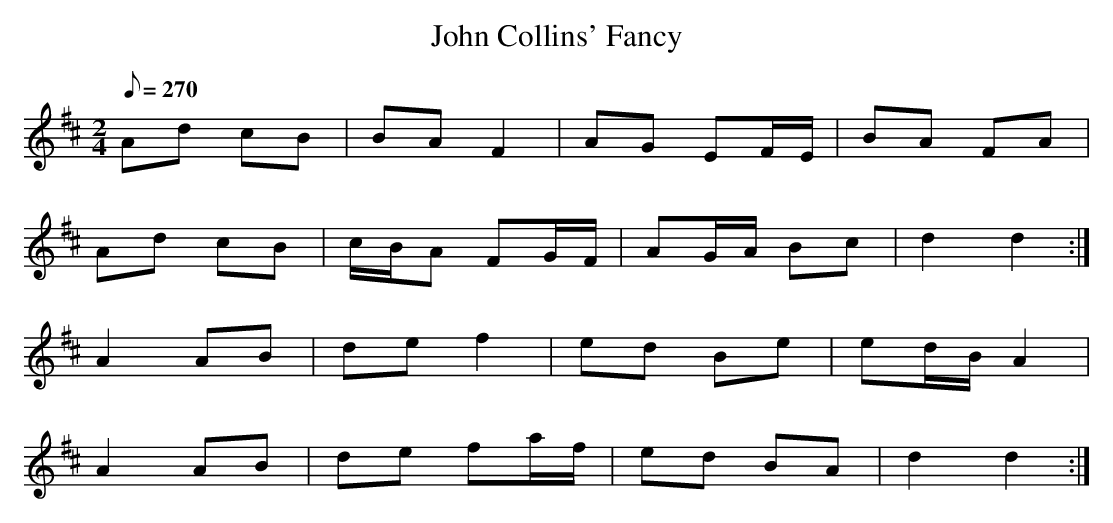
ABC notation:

X:1
T: John Collins' Fancy
L: 1/8
M: 2/4
Q: 270
K: D
Ad cB|BA F2|AG EF/E/|BA FA|
Ad cB|c/B/A FG/F/|AG/A/ Bc|d2 d2 :|
A2 AB|de f2|ed Be|ed/B/ A2|
A2 AB|de fa/f/|ed BA|d2 d2 :|
